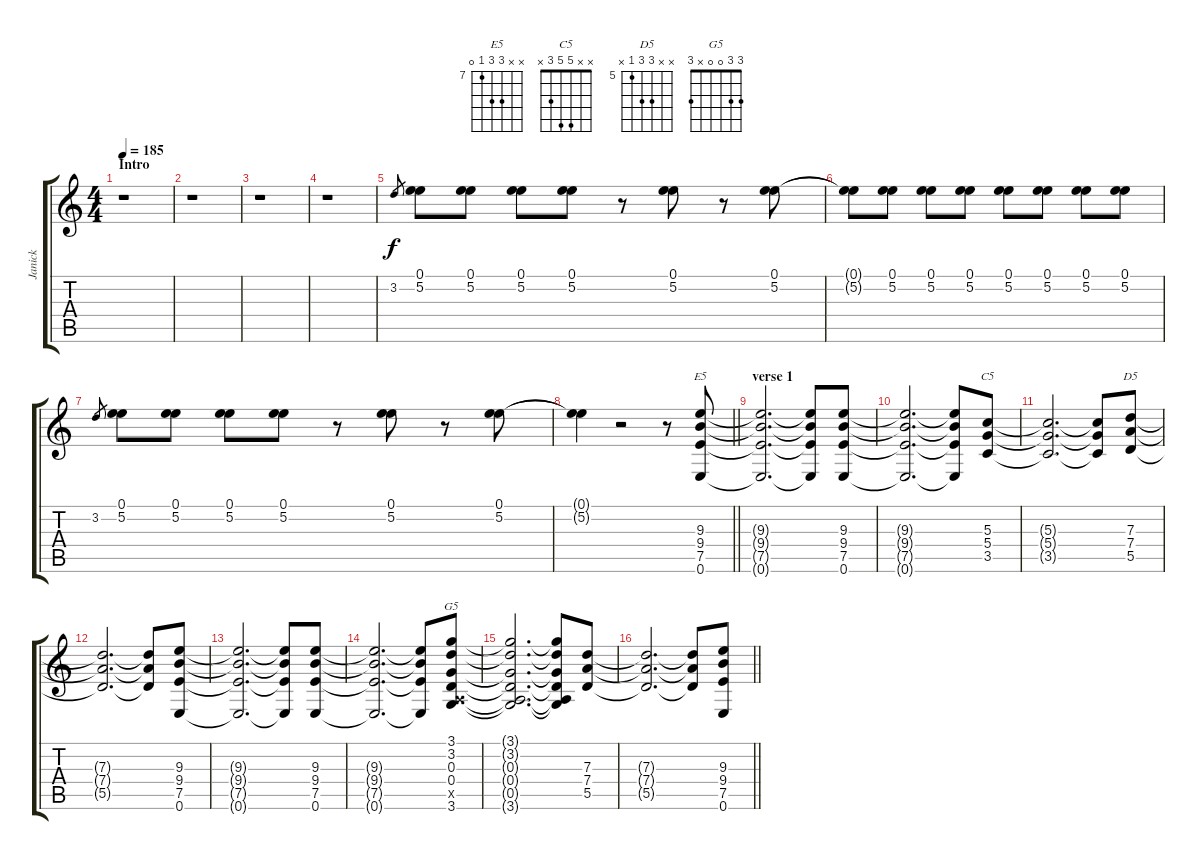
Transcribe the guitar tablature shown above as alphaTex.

\track ("Janick" "Janick") {instrument overdrivenguitar}
\staff {score tabs}
\tuning (E4 B3 G3 D3 A2 E2) {hide}
\chord ("E5" x x 9 9 7 0) {firstfret 7}
\chord ("C5" x x 5 5 3 x)
\chord ("D5" x x 7 7 5 x) {firstfret 5}
\chord ("G5" 3 3 0 0 x 3)
\ts (4 4)
\section ("" "Intro")
\tempo 185
\clef g2
\ks c
r.1{dy f instrument overdrivenguitar} |
r.1 |
r.1 |
r.1 |
3.2.8{gr} (0.1 5.2).8 (0.1 5.2).8 (0.1 5.2).8 (0.1 5.2).8 r.8 (0.1 5.2).8 r.8 (0.1 5.2).8 |
(0.1{t} 5.2{t}).8 (0.1 5.2).8 (0.1 5.2).8 (0.1 5.2).8 (0.1 5.2).8 (0.1 5.2).8 (0.1 5.2).8 (0.1 5.2).8 |
3.2.8{gr} (0.1 5.2).8 (0.1 5.2).8 (0.1 5.2).8 (0.1 5.2).8 r.8 (0.1 5.2).8 r.8 (0.1 5.2).8 |
\barLineRight lightlight
(0.1{t} 5.2{t}).4 r.2 r.8 (9.3 9.4 7.5 0.6).8{ch "E5"} |
\section ("" "verse 1")
(9.3{t} 9.4{t} 7.5{t} 0.6{t}).2{d} (9.3{t} 9.4{t} 7.5{t} 0.6{t}).8 (9.3 9.4 7.5 0.6).8 |
(9.3{t} 9.4{t} 7.5{t} 0.6{t}).2{d} (9.3{t} 9.4{t} 7.5{t} 0.6{t}).8 (5.3 5.4 3.5).8{ch "C5"} |
(5.3{t} 5.4{t} 3.5{t}).2{d} (5.3{t} 5.4{t} 3.5{t}).8 (7.3 7.4 5.5).8{ch "D5"} |
(7.3{t} 7.4{t} 5.5{t}).2{d} (7.3{t} 7.4{t} 5.5{t}).8 (9.3 9.4 7.5 0.6).8 |
(9.3{t} 9.4{t} 7.5{t} 0.6{t}).2{d} (9.3{t} 9.4{t} 7.5{t} 0.6{t}).8 (9.3 9.4 7.5 0.6).8 |
(9.3{t} 9.4{t} 7.5{t} 0.6{t}).2{d} (9.3{t} 9.4{t} 7.5{t} 0.6{t}).8 (3.1 3.2 0.3 0.4 0.5{x} 3.6).8{ch "G5"} |
(3.1{t} 3.2{t} 0.3{t} 0.4{t} 0.5{t} 3.6{t}).2{d} (3.1{t} 3.2{t} 0.3{t} 0.4{t} 0.5{t} 3.6{t}).8 (7.3 7.4 5.5).8 |
\barLineRight lightlight
(7.3{t} 7.4{t} 5.5{t}).2{d} (7.3{t} 7.4{t} 5.5{t}).8 (9.3 9.4 7.5 0.6).8
